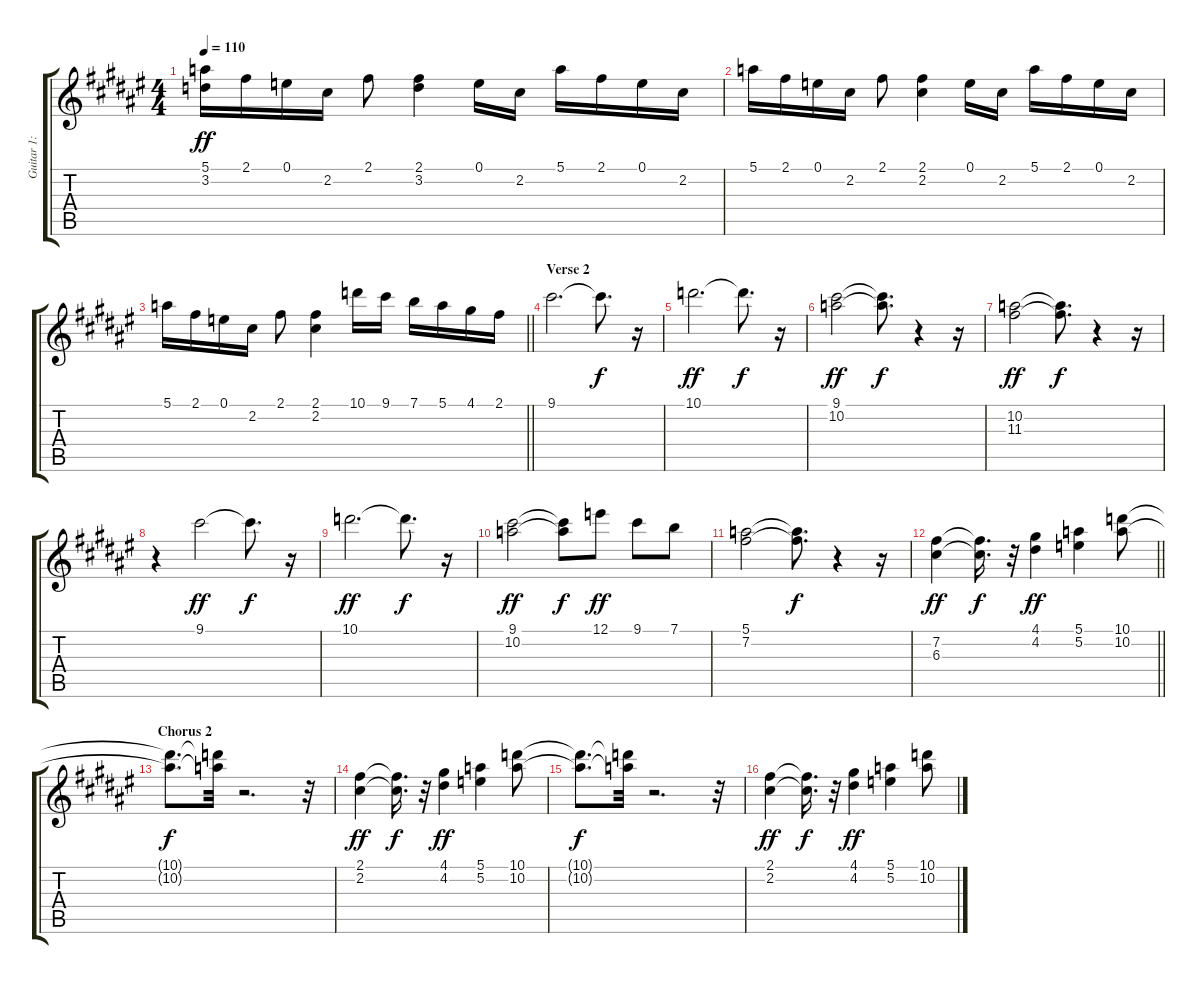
\track ("Guitar 1: Eddie Martinez" "Guitar 1: ") {instrument electricguitarjazz}
\staff {score tabs}
\tuning (E4 B3 G3 D3 A2 E2) {hide}
\ts (4 4)
\tempo 110
\clef g2
\ks f#
(5.1 3.2).16{dy ff} 2.1.16 0.1.16 2.2.16 2.1.8 (2.1 3.2).4 0.1.16 2.2.16 5.1.16 2.1.16 0.1.16 2.2.16 |
5.1.16 2.1.16 0.1.16 2.2.16 2.1.8 (2.1 2.2).4 0.1.16 2.2.16 5.1.16 2.1.16 0.1.16 2.2.16 |
\barLineRight lightlight
5.1.16 2.1.16 0.1.16 2.2.16 2.1.8 (2.1 2.2).4 10.1.16 9.1.16 7.1.16 5.1.16 4.1.16 2.1.16 |
\section ("" "Verse 2")
9.1.2{d} 9.1{t}.8{d dy f} r.16 |
10.1.2{d dy ff} 10.1{t}.8{d dy f} r.16 |
(9.1 10.2).2{dy ff} (9.1{t} 10.2{t}).8{d dy f} r.4 r.16 |
(10.2 11.3).2{dy ff} (10.2{t} 11.3{t}).8{d dy f} r.4 r.16 |
r.4 9.1.2{dy ff} 9.1{t}.8{d dy f} r.16 |
10.1.2{d dy ff} 10.1{t}.8{d dy f} r.16 |
(9.1 10.2).2{dy ff} (9.1{t} 10.2{t}).8{dy f} 12.1.8{dy ff} 9.1.8 7.1.8 |
(5.1 7.2).2 (5.1{t} 7.2{t}).8{d dy f} r.4 r.16 |
\barLineRight lightlight
(7.2 6.3).4{dy ff} (7.2{t} 6.3{t}).16{d dy f} r.32 (4.1 4.2).4{dy ff} (5.1 5.2).4 (10.1 10.2).8 |
\section ("" "Chorus 2")
(10.1{t} 10.2{t}).8{d dy f} (10.1{t} 10.2{t}).32 r.2{d} r.32 |
(2.1 2.2).4{dy ff} (2.1{t} 2.2{t}).16{d dy f} r.32 (4.1 4.2).4{dy ff} (5.1 5.2).4 (10.1 10.2).8 |
(10.1{t} 10.2{t}).8{d dy f} (10.1{t} 10.2{t}).32 r.2{d} r.32 |
(2.1 2.2).4{dy ff} (2.1{t} 2.2{t}).16{d dy f} r.32 (4.1 4.2).4{dy ff} (5.1 5.2).4 (10.1 10.2).8
